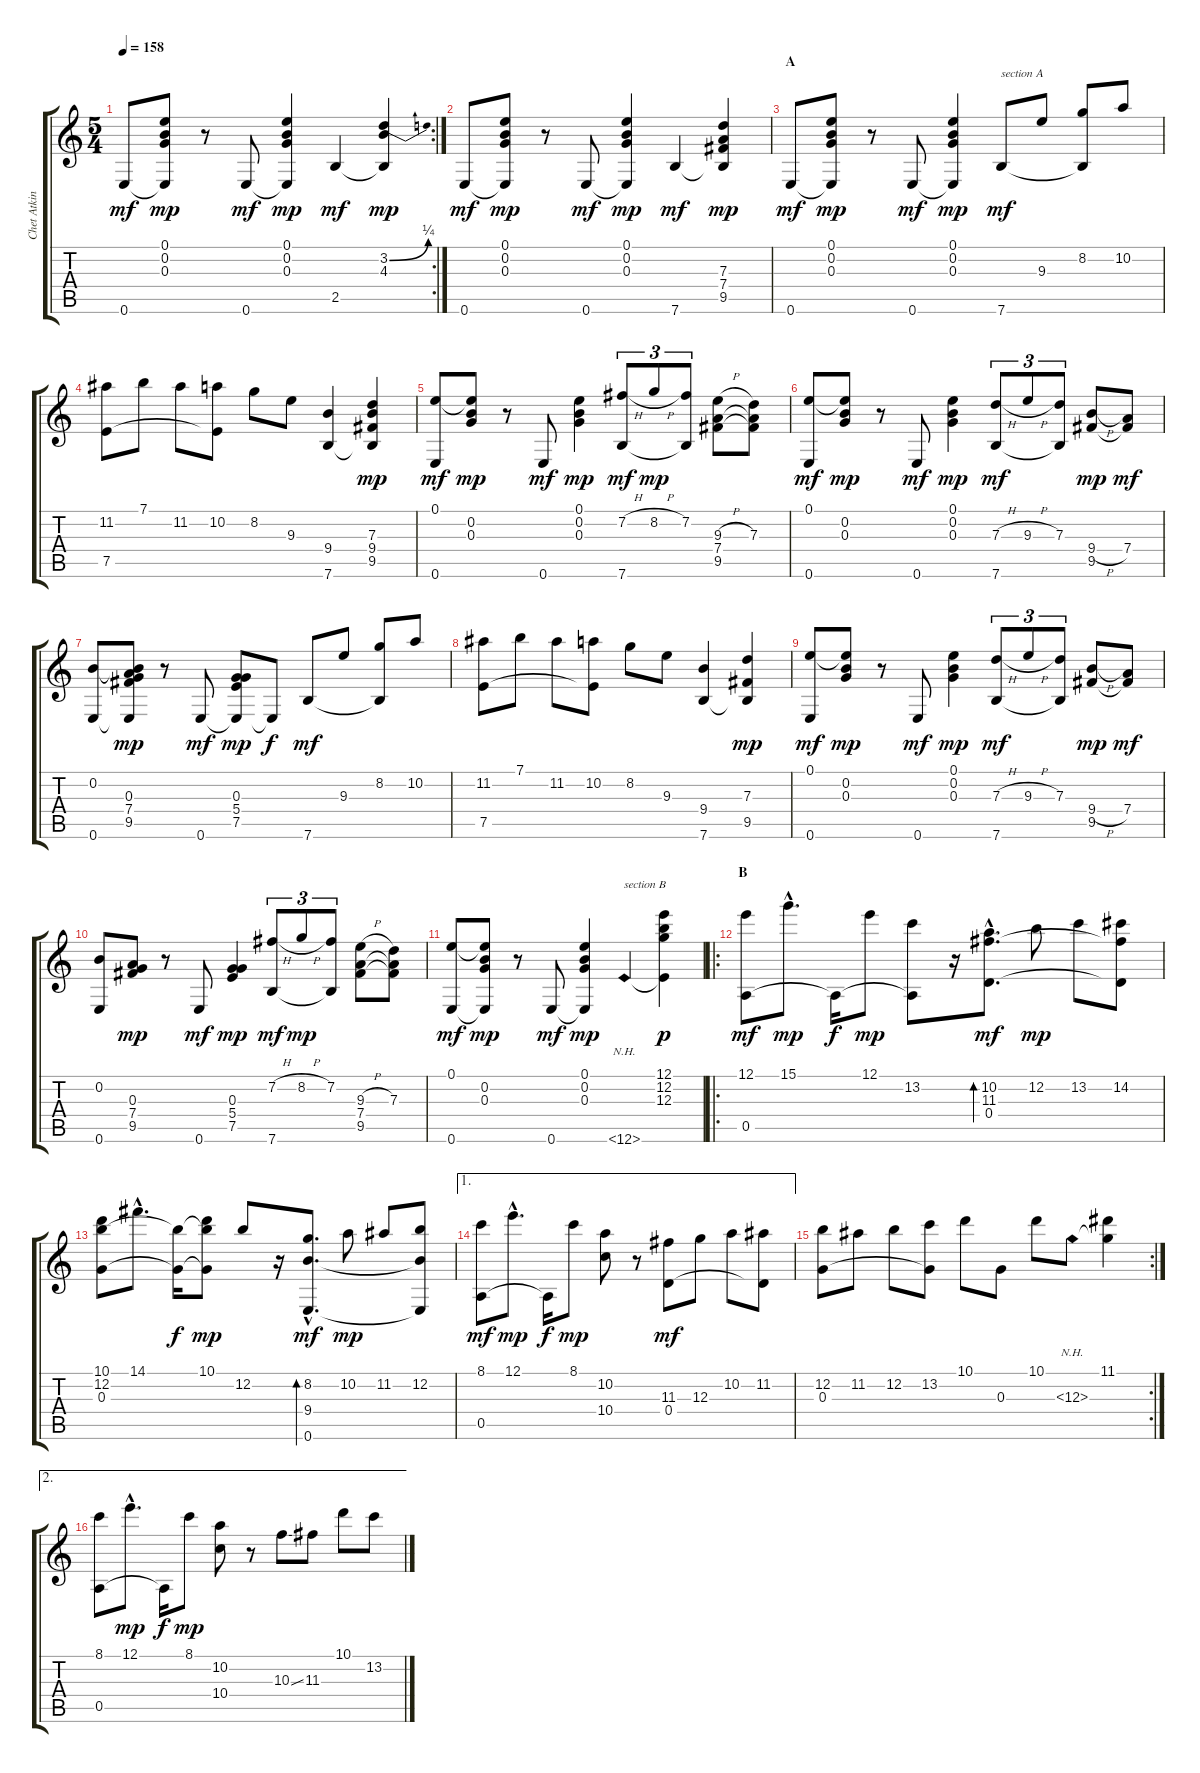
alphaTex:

\track ("Chet Atkins" "Chet Atkin") {instrument electricguitarjazz}
\staff {score tabs}
\tuning (E4 B3 G3 D3 A2 E2) {hide}
\rc 2
\ts (5 4)
\tempo 158
\clef g2
\ks c
0.6.8{dy mf} (0.1 0.2 0.3 0.6{t}).8{dy mp} r.8 0.6.8{dy mf} (0.1 0.2 0.3 0.6{t}).4{dy mp} 2.5.4{dy mf} (3.2{be (bend 0 0 60 1)} 4.3 2.5{t}).4{dy mp} |
0.6.8{dy mf} (0.1 0.2 0.3 0.6{t}).8{dy mp} r.8 0.6.8{dy mf} (0.1 0.2 0.3 0.6{t}).4{dy mp} 7.6.4{dy mf} (7.3 7.4 9.5 7.6{t}).4{dy mp} |
\section ("" "A")
0.6.8{dy mf} (0.1 0.2 0.3 0.6{t}).8{dy mp} r.8 0.6.8{dy mf} (0.1 0.2 0.3 0.6{t}).4{dy mp} 7.6.8{txt "section A" dy mf} 9.3.8 (8.2 7.6{t}).8 10.2.8 |
(11.2 7.5).8 7.1.8 11.2.8 (10.2 7.5{t}).8 8.2.8 9.3.8 (9.4 7.6).4 (7.3 9.4 9.5 7.6{t}).4{dy mp} |
(0.1 0.6).8{dy mf} (0.1{t} 0.2 0.3).8{dy mp} r.8 0.6.8{dy mf} (0.1 0.2 0.3).4{dy mp} (7.2{h} 7.6).8{tu (3 2) dy mf} 8.2{h}.8{tu (3 2) dy mp} (7.2 7.6{t}).8{tu (3 2)} (9.3{h} 7.4 9.5).8 (7.3 7.4{t} 9.5{t}).8 |
(0.1 0.6).8{dy mf} (0.1{t} 0.2 0.3).8{dy mp} r.8 0.6.8{dy mf} (0.1 0.2 0.3).4{dy mp} (7.3{h} 7.6).8{tu (3 2) dy mf} 9.3{h}.8{tu (3 2)} (7.3 7.6{t}).8{tu (3 2)} (9.4{h} 9.5).8{dy mp} (7.4 9.5{t}).8{dy mf} |
(0.2 0.6).8 (0.2{t} 0.3 7.4 9.5 0.6{t}).8{dy mp} r.8 0.6.8{dy mf} (0.3 5.4 7.5 0.6{t}).8{dy mp} 0.6{t}.8{dy f} 7.6.8{dy mf} 9.3.8 (8.2 7.6{t}).8 10.2.8 |
(11.2 7.5).8 7.1.8 11.2.8 (10.2 7.5{t}).8 8.2.8 9.3.8 (9.4 7.6).4 (7.3 9.5 7.6{t}).4{dy mp} |
(0.1 0.6).8{dy mf} (0.1{t} 0.2 0.3).8{dy mp} r.8 0.6.8{dy mf} (0.1 0.2 0.3).4{dy mp} (7.3{h} 7.6).8{tu (3 2) dy mf} 9.3{h}.8{tu (3 2)} (7.3 7.6{t}).8{tu (3 2)} (9.4{h} 9.5).8{dy mp} (7.4 9.5{t}).8{dy mf} |
(0.2 0.6).8 (0.3 7.4 9.5).8{dy mp} r.8 0.6.8{dy mf} (0.3 5.4 7.5).4{dy mp} (7.2{h} 7.6).8{tu (3 2) dy mf} 8.2{h}.8{tu (3 2) dy mp} (7.2 7.6{t}).8{tu (3 2)} (9.3{h} 7.4 9.5).8 (7.3 7.4{t} 9.5{t}).8 |
(0.1 0.6).8{dy mf} (0.1{t} 0.2 0.3 0.6{t}).8{dy mp} r.8 0.6.8{dy mf} (0.1 0.2 0.3 0.6{t}).4{dy mp} 12.6{nh}.4{txt "section B"} (12.1 12.2 12.3 12.6{t}).4{dy p} |
\ro
\section ("" "B")
(12.1 0.5).8{dy mf} 15.1{hac}.8{d dy mp} 0.5{t}.16{dy f} 12.1.8{dy mp} (13.2 0.5{t}).8 r.16 (10.2{hac} 11.3{hac} 0.4{hac}).8{d bd 480 dy mf} 12.2.8{dy mp} 13.2.8 (14.2 11.3{t} 0.4{t}).8 |
(10.1 12.2 0.3).8 14.1{hac}.8{d} (12.2{t} 0.3{t}).16{dy f} (10.1 12.2{t} 0.3{t}).8{dy mp} 12.2.8 r.16 (8.2{hac} 9.4{hac} 0.6{hac}).8{d bd 480 dy mf} 10.2.8{dy mp} 11.2.8 (12.2 9.4{t} 0.6{t}).8 |
\ae 1
(8.1 0.5).8{dy mf} 12.1{hac}.8{d dy mp} 0.5{t}.16{dy f} 8.1.8{dy mp} (10.2 10.4).8 r.8 (11.3 0.4).8{dy mf} 12.3.8 10.2.8 (11.2 0.4{t}).8 |
\rc 2
(12.2 0.3).8 11.2.8 12.2.8 (13.2 0.3{t}).8 10.1.8 0.3.8 10.1.8 12.3{nh}.8 (11.1 12.3{t}).4 |
\ae 2
(8.1 0.5).8 12.1{hac}.8{d dy mp} 0.5{t}.16{dy f} 8.1.8{dy mp} (10.2 10.4).8 r.8 10.3{ss}.8 11.3.8 10.1.8 13.2.8
